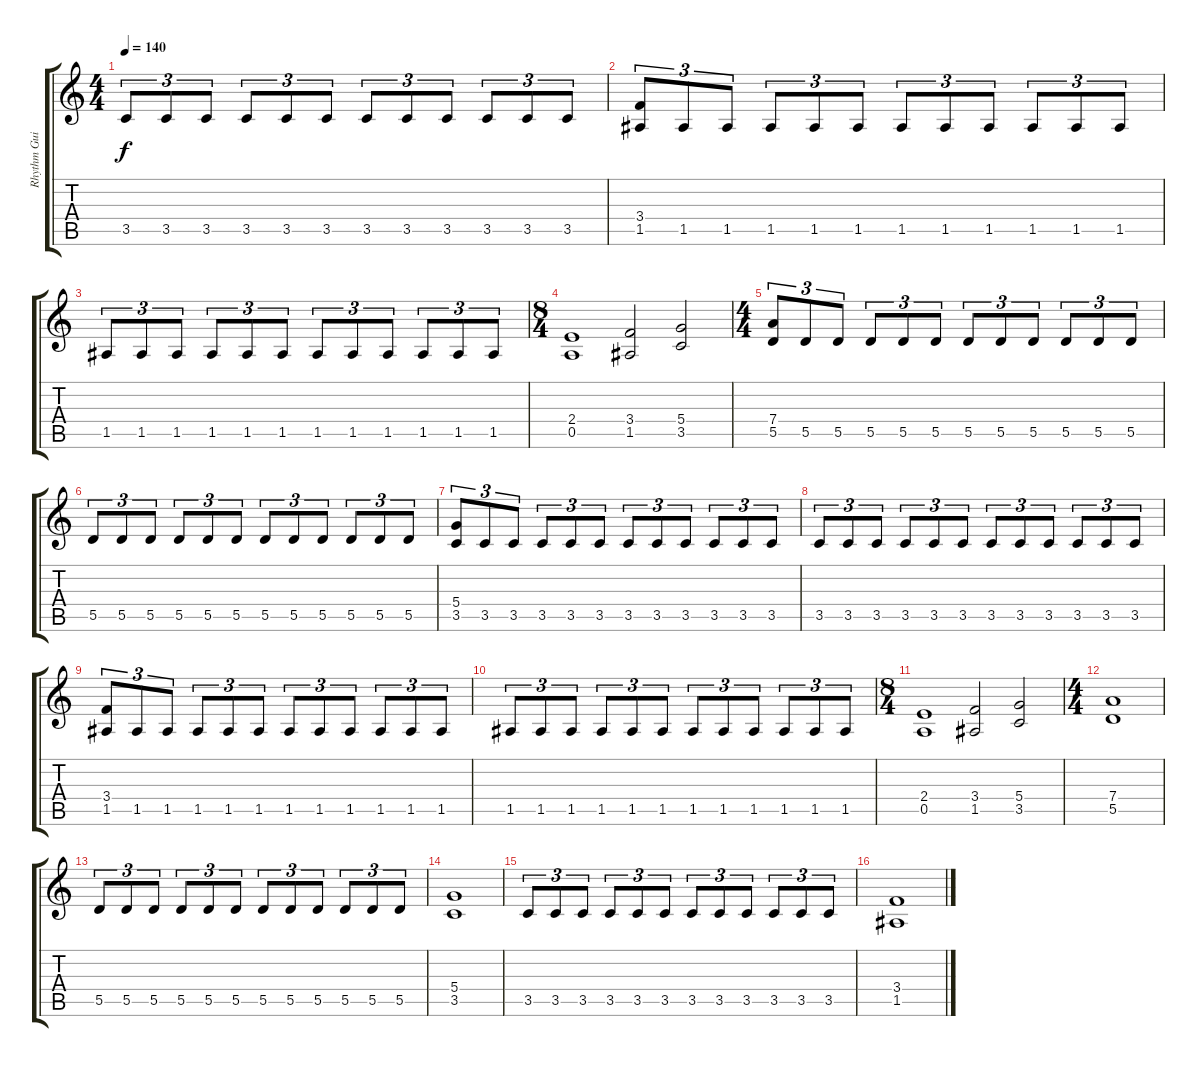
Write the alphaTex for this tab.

\track ("Rhythm Guitar" "Rhythm Gui") {instrument distortionguitar}
\staff {score tabs}
\tuning (E4 B3 G3 D3 A2 E2) {hide}
\ts (4 4)
\tempo 140
\clef g2
\ks c
3.5.8{tu (3 2) dy f} 3.5.8{tu (3 2)} 3.5.8{tu (3 2)} 3.5.8{tu (3 2)} 3.5.8{tu (3 2)} 3.5.8{tu (3 2)} 3.5.8{tu (3 2)} 3.5.8{tu (3 2)} 3.5.8{tu (3 2)} 3.5.8{tu (3 2)} 3.5.8{tu (3 2)} 3.5.8{tu (3 2)} |
(3.4 1.5).8{tu (3 2)} 1.5.8{tu (3 2)} 1.5.8{tu (3 2)} 1.5.8{tu (3 2)} 1.5.8{tu (3 2)} 1.5.8{tu (3 2)} 1.5.8{tu (3 2)} 1.5.8{tu (3 2)} 1.5.8{tu (3 2)} 1.5.8{tu (3 2)} 1.5.8{tu (3 2)} 1.5.8{tu (3 2)} |
1.5.8{tu (3 2)} 1.5.8{tu (3 2)} 1.5.8{tu (3 2)} 1.5.8{tu (3 2)} 1.5.8{tu (3 2)} 1.5.8{tu (3 2)} 1.5.8{tu (3 2)} 1.5.8{tu (3 2)} 1.5.8{tu (3 2)} 1.5.8{tu (3 2)} 1.5.8{tu (3 2)} 1.5.8{tu (3 2)} |
\ts (8 4)
(2.4 0.5).1 (3.4 1.5).2 (5.4 3.5).2 |
\ts (4 4)
(7.4 5.5).8{tu (3 2)} 5.5.8{tu (3 2)} 5.5.8{tu (3 2)} 5.5.8{tu (3 2)} 5.5.8{tu (3 2)} 5.5.8{tu (3 2)} 5.5.8{tu (3 2)} 5.5.8{tu (3 2)} 5.5.8{tu (3 2)} 5.5.8{tu (3 2)} 5.5.8{tu (3 2)} 5.5.8{tu (3 2)} |
5.5.8{tu (3 2)} 5.5.8{tu (3 2)} 5.5.8{tu (3 2)} 5.5.8{tu (3 2)} 5.5.8{tu (3 2)} 5.5.8{tu (3 2)} 5.5.8{tu (3 2)} 5.5.8{tu (3 2)} 5.5.8{tu (3 2)} 5.5.8{tu (3 2)} 5.5.8{tu (3 2)} 5.5.8{tu (3 2)} |
(5.4 3.5).8{tu (3 2)} 3.5.8{tu (3 2)} 3.5.8{tu (3 2)} 3.5.8{tu (3 2)} 3.5.8{tu (3 2)} 3.5.8{tu (3 2)} 3.5.8{tu (3 2)} 3.5.8{tu (3 2)} 3.5.8{tu (3 2)} 3.5.8{tu (3 2)} 3.5.8{tu (3 2)} 3.5.8{tu (3 2)} |
3.5.8{tu (3 2)} 3.5.8{tu (3 2)} 3.5.8{tu (3 2)} 3.5.8{tu (3 2)} 3.5.8{tu (3 2)} 3.5.8{tu (3 2)} 3.5.8{tu (3 2)} 3.5.8{tu (3 2)} 3.5.8{tu (3 2)} 3.5.8{tu (3 2)} 3.5.8{tu (3 2)} 3.5.8{tu (3 2)} |
(3.4 1.5).8{tu (3 2)} 1.5.8{tu (3 2)} 1.5.8{tu (3 2)} 1.5.8{tu (3 2)} 1.5.8{tu (3 2)} 1.5.8{tu (3 2)} 1.5.8{tu (3 2)} 1.5.8{tu (3 2)} 1.5.8{tu (3 2)} 1.5.8{tu (3 2)} 1.5.8{tu (3 2)} 1.5.8{tu (3 2)} |
1.5.8{tu (3 2)} 1.5.8{tu (3 2)} 1.5.8{tu (3 2)} 1.5.8{tu (3 2)} 1.5.8{tu (3 2)} 1.5.8{tu (3 2)} 1.5.8{tu (3 2)} 1.5.8{tu (3 2)} 1.5.8{tu (3 2)} 1.5.8{tu (3 2)} 1.5.8{tu (3 2)} 1.5.8{tu (3 2)} |
\ts (8 4)
(2.4 0.5).1 (3.4 1.5).2 (5.4 3.5).2 |
\ts (4 4)
(7.4 5.5).1 |
5.5.8{tu (3 2)} 5.5.8{tu (3 2)} 5.5.8{tu (3 2)} 5.5.8{tu (3 2)} 5.5.8{tu (3 2)} 5.5.8{tu (3 2)} 5.5.8{tu (3 2)} 5.5.8{tu (3 2)} 5.5.8{tu (3 2)} 5.5.8{tu (3 2)} 5.5.8{tu (3 2)} 5.5.8{tu (3 2)} |
(5.4 3.5).1 |
3.5.8{tu (3 2)} 3.5.8{tu (3 2)} 3.5.8{tu (3 2)} 3.5.8{tu (3 2)} 3.5.8{tu (3 2)} 3.5.8{tu (3 2)} 3.5.8{tu (3 2)} 3.5.8{tu (3 2)} 3.5.8{tu (3 2)} 3.5.8{tu (3 2)} 3.5.8{tu (3 2)} 3.5.8{tu (3 2)} |
(3.4 1.5).1
